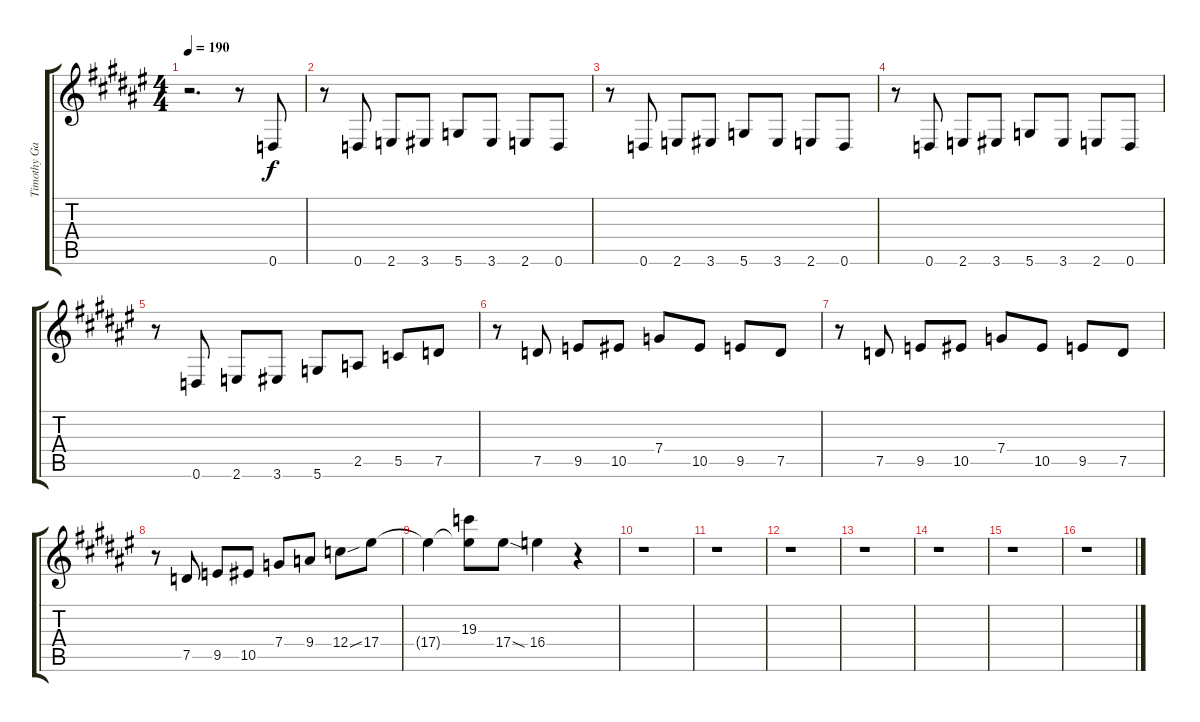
\track ("Timothy Gaines" "Timothy Ga") {instrument electricbasspick}
\staff {score tabs}
\tuning (D4 A3 F3 C3 G2 D2) {hide}
\ts (4 4)
\tempo 190
\clef g2
\ks d#minor
r.2{d dy f} r.8 0.6.8 |
r.8 0.6.8 2.6.8 3.6.8 5.6.8 3.6.8 2.6.8 0.6.8 |
r.8 0.6.8 2.6.8 3.6.8 5.6.8 3.6.8 2.6.8 0.6.8 |
r.8 0.6.8 2.6.8 3.6.8 5.6.8 3.6.8 2.6.8 0.6.8 |
r.8 0.6.8 2.6.8 3.6.8 5.6.8 2.5.8 5.5.8 7.5.8 |
r.8 7.5.8 9.5.8 10.5.8 7.4.8 10.5.8 9.5.8 7.5.8 |
r.8 7.5.8 9.5.8 10.5.8 7.4.8 10.5.8 9.5.8 7.5.8 |
r.8 7.5.8 9.5.8 10.5.8 7.4.8 9.4.8 12.4{sou}.8 17.4.8 |
17.4{t}.4 (19.3 17.4{t}).8 17.4{sod}.8 16.4.4 r.4 |
r.1 |
r.1 |
r.1 |
r.1 |
r.1 |
r.1 |
r.1
